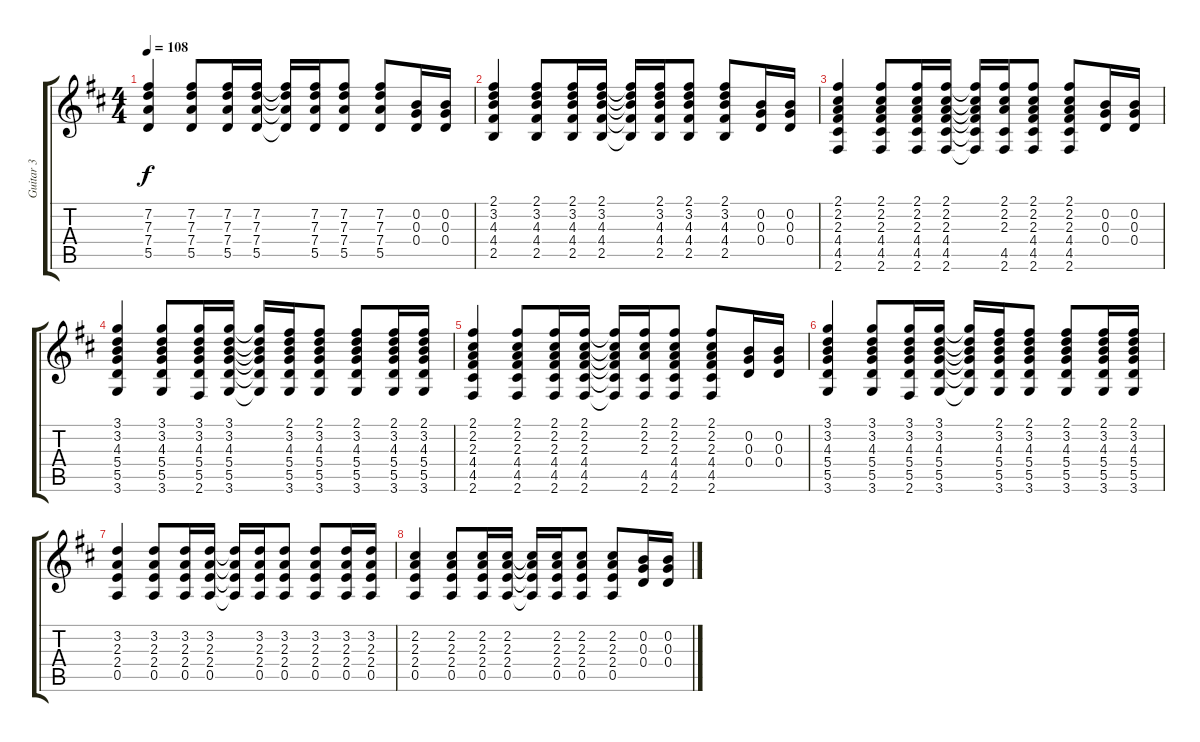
\track ("Guitar 3" "Guitar 3") {instrument electricguitarclean}
\staff {score tabs}
\tuning (E4 B3 G3 D3 A2 E2) {hide}
\ts (4 4)
\tempo 108
\clef g2
\ks d
(7.2 7.3 7.4 5.5).4{dy f} (7.2 7.3 7.4 5.5).8 (7.2 7.3 7.4 5.5).16 (7.2 7.3 7.4 5.5).16 (7.2{t} 7.3{t} 7.4{t} 5.5{t}).16 (7.2 7.3 7.4 5.5).16 (7.2 7.3 7.4 5.5).8 (7.2 7.3 7.4 5.5).8 (0.2 0.3 0.4).16 (0.2 0.3 0.4).16 |
(2.1 3.2 4.3 4.4 2.5).4 (2.1 3.2 4.3 4.4 2.5).8 (2.1 3.2 4.3 4.4 2.5).16 (2.1 3.2 4.3 4.4 2.5).16 (2.1{t} 3.2{t} 4.3{t} 4.4{t} 2.5{t}).16 (2.1 3.2 4.3 4.4 2.5).16 (2.1 3.2 4.3 4.4 2.5).8 (2.1 3.2 4.3 4.4 2.5).8 (0.2 0.3 0.4).16 (0.2 0.3 0.4).16 |
(2.1 2.2 2.3 4.4 4.5 2.6).4 (2.1 2.2 2.3 4.4 4.5 2.6).8 (2.1 2.2 2.3 4.4 4.5 2.6).16 (2.1 2.2 2.3 4.4 4.5 2.6).16 (2.1{t} 2.2{t} 2.3{t} 4.4{t} 4.5{t} 2.6{t}).16 (2.1 2.2 2.3 4.5 2.6).16 (2.1 2.2 2.3 4.4 4.5 2.6).8 (2.1 2.2 2.3 4.4 4.5 2.6).8 (0.2 0.3 0.4).16 (0.2 0.3 0.4).16 |
(3.1 3.2 4.3 5.4 5.5 3.6).4 (3.1 3.2 4.3 5.4 5.5 3.6).8 (3.1 3.2 4.3 5.4 5.5 2.6).16 (3.1 3.2 4.3 5.4 5.5 3.6).16 (3.1{t} 3.2{t} 4.3{t} 5.4{t} 5.5{t} 3.6{t}).16 (2.1 3.2 4.3 5.4 5.5 3.6).16 (2.1 3.2 4.3 5.4 5.5 3.6).8 (2.1 3.2 4.3 5.4 5.5 3.6).8 (2.1 3.2 4.3 5.4 5.5 3.6).16 (2.1 3.2 4.3 5.4 5.5 3.6).16 |
(2.1 2.2 2.3 4.4 4.5 2.6).4 (2.1 2.2 2.3 4.4 4.5 2.6).8 (2.1 2.2 2.3 4.4 4.5 2.6).16 (2.1 2.2 2.3 4.4 4.5 2.6).16 (2.1{t} 2.2{t} 2.3{t} 4.4{t} 4.5{t} 2.6{t}).16 (2.1 2.2 2.3 4.5 2.6).16 (2.1 2.2 2.3 4.4 4.5 2.6).8 (2.1 2.2 2.3 4.4 4.5 2.6).8 (0.2 0.3 0.4).16 (0.2 0.3 0.4).16 |
(3.1 3.2 4.3 5.4 5.5 3.6).4 (3.1 3.2 4.3 5.4 5.5 3.6).8 (3.1 3.2 4.3 5.4 5.5 2.6).16 (3.1 3.2 4.3 5.4 5.5 3.6).16 (3.1{t} 3.2{t} 4.3{t} 5.4{t} 5.5{t} 3.6{t}).16 (2.1 3.2 4.3 5.4 5.5 3.6).16 (2.1 3.2 4.3 5.4 5.5 3.6).8 (2.1 3.2 4.3 5.4 5.5 3.6).8 (2.1 3.2 4.3 5.4 5.5 3.6).16 (2.1 3.2 4.3 5.4 5.5 3.6).16 |
(3.2 2.3 2.4 0.5).4 (3.2 2.3 2.4 0.5).8 (3.2 2.3 2.4 0.5).16 (3.2 2.3 2.4 0.5).16 (3.2{t} 2.3{t} 2.4{t} 0.5{t}).16 (3.2 2.3 2.4 0.5).16 (3.2 2.3 2.4 0.5).8 (3.2 2.3 2.4 0.5).8 (3.2 2.3 2.4 0.5).16 (3.2 2.3 2.4 0.5).16 |
(2.2 2.3 2.4 0.5).4 (2.2 2.3 2.4 0.5).8 (2.2 2.3 2.4 0.5).16 (2.2 2.3 2.4 0.5).16 (2.2{t} 2.3{t} 2.4{t} 0.5{t}).16 (2.2 2.3 2.4 0.5).16 (2.2 2.3 2.4 0.5).8 (2.2 2.3 2.4 0.5).8 (0.2 0.3 0.4).16 (0.2 0.3 0.4).16
